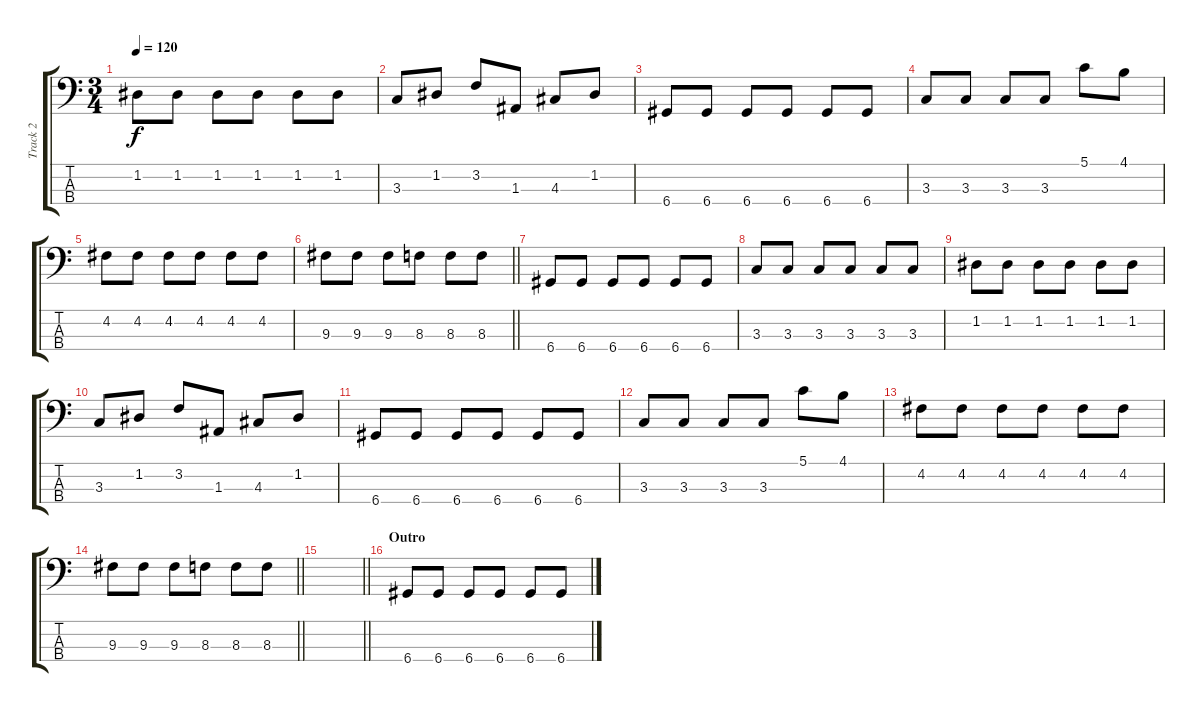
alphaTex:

\track ("Track 2" "Track 2") {instrument electricbassfinger}
\staff {score tabs}
\tuning (G2 D2 A1 D1) {hide}
\ts (3 4)
\tempo 120
\clef f4
\ks c
1.2.8{dy f} 1.2.8 1.2.8 1.2.8 1.2.8 1.2.8 |
3.3.8 1.2.8 3.2.8 1.3.8 4.3.8 1.2.8 |
6.4.8 6.4.8 6.4.8 6.4.8 6.4.8 6.4.8 |
3.3.8 3.3.8 3.3.8 3.3.8 5.1.8 4.1.8 |
4.2.8 4.2.8 4.2.8 4.2.8 4.2.8 4.2.8 |
\barLineRight lightlight
9.3.8 9.3.8 9.3.8 8.3.8 8.3.8 8.3.8 |
6.4.8 6.4.8 6.4.8 6.4.8 6.4.8 6.4.8 |
3.3.8 3.3.8 3.3.8 3.3.8 3.3.8 3.3.8 |
1.2.8 1.2.8 1.2.8 1.2.8 1.2.8 1.2.8 |
3.3.8 1.2.8 3.2.8 1.3.8 4.3.8 1.2.8 |
6.4.8 6.4.8 6.4.8 6.4.8 6.4.8 6.4.8 |
3.3.8 3.3.8 3.3.8 3.3.8 5.1.8 4.1.8 |
4.2.8 4.2.8 4.2.8 4.2.8 4.2.8 4.2.8 |
\barLineRight lightlight
9.3.8 9.3.8 9.3.8 8.3.8 8.3.8 8.3.8 |
\barLineRight lightlight
|
\section ("" "Outro")
6.4.8 6.4.8 6.4.8 6.4.8 6.4.8 6.4.8
